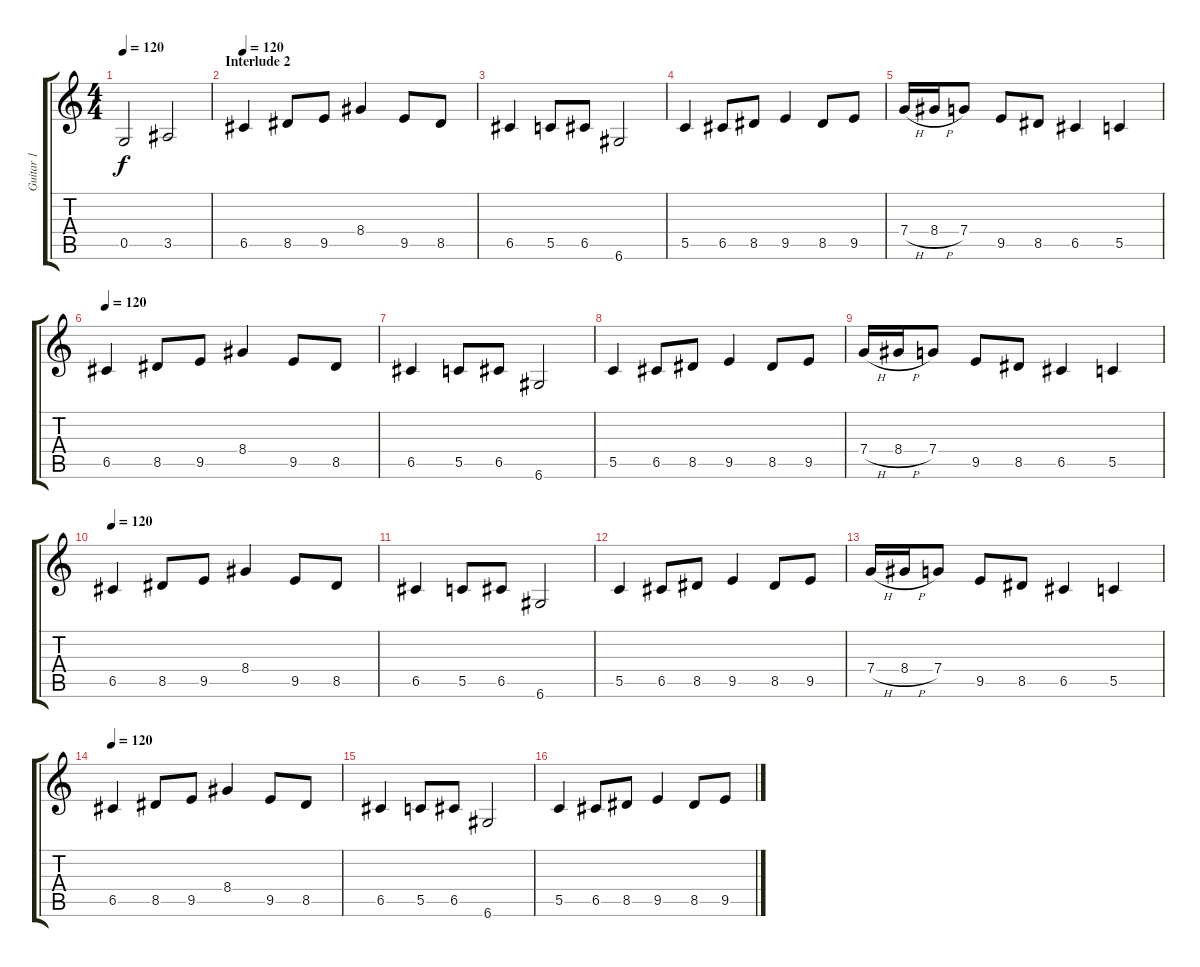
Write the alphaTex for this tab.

\track ("Guitar 1" "Guitar 1") {instrument distortionguitar}
\staff {score tabs}
\tuning (D4 A3 F3 C3 G2 D2) {hide}
\ts (4 4)
\tempo 120
\clef g2
\ks c
0.5.2{dy f} 3.5.2 |
\section ("" "Interlude 2")
\tempo 120
6.5.4 8.5.8 9.5.8 8.4.4 9.5.8 8.5.8 |
6.5.4 5.5.8 6.5.8 6.6.2 |
5.5.4 6.5.8 8.5.8 9.5.4 8.5.8 9.5.8 |
7.4{h}.16 8.4{h}.16 7.4.8 9.5.8 8.5.8 6.5.4 5.5.4 |
\tempo 120
6.5.4 8.5.8 9.5.8 8.4.4 9.5.8 8.5.8 |
6.5.4 5.5.8 6.5.8 6.6.2 |
5.5.4 6.5.8 8.5.8 9.5.4 8.5.8 9.5.8 |
7.4{h}.16 8.4{h}.16 7.4.8 9.5.8 8.5.8 6.5.4 5.5.4 |
\tempo 120
6.5.4 8.5.8 9.5.8 8.4.4 9.5.8 8.5.8 |
6.5.4 5.5.8 6.5.8 6.6.2 |
5.5.4 6.5.8 8.5.8 9.5.4 8.5.8 9.5.8 |
7.4{h}.16 8.4{h}.16 7.4.8 9.5.8 8.5.8 6.5.4 5.5.4 |
\tempo 120
6.5.4 8.5.8 9.5.8 8.4.4 9.5.8 8.5.8 |
6.5.4 5.5.8 6.5.8 6.6.2 |
5.5.4 6.5.8 8.5.8 9.5.4 8.5.8 9.5.8
